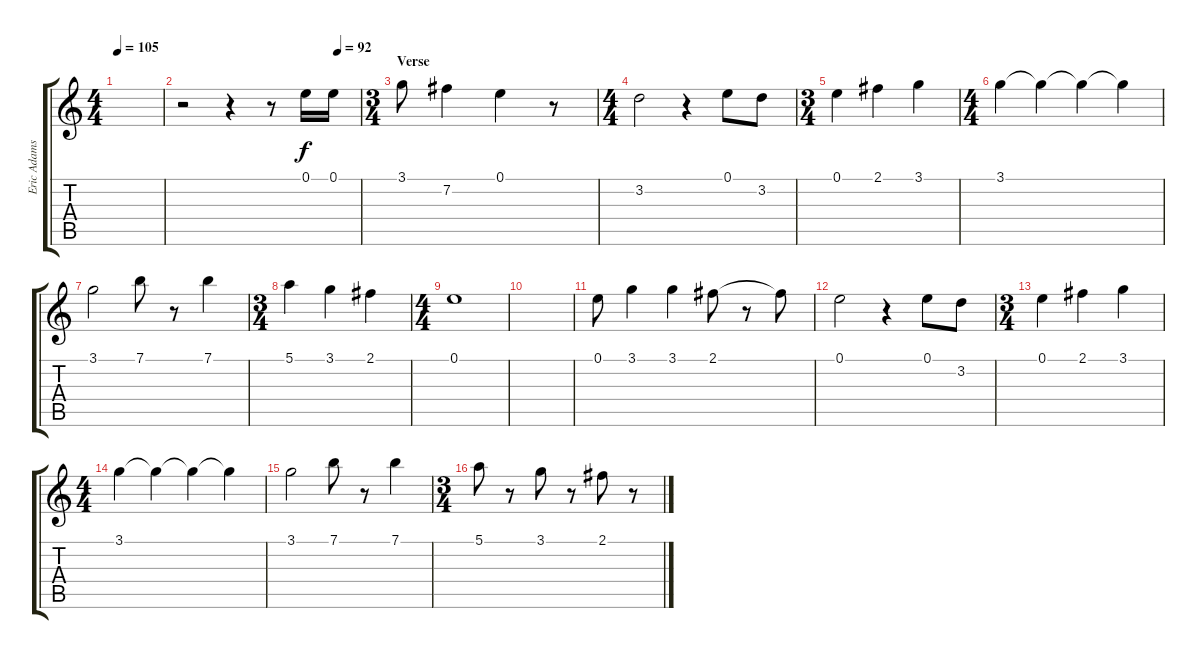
\track ("Eric Adams" "Eric Adams") {instrument overdrivenguitar}
\staff {score tabs}
\tuning (E4 B3 G3 D3 A2 E2) {hide}
\ts (4 4)
\tempo 105
\clef g2
\ks c
|
\tempo (92 0.875)
r.2 r.4 r.8 0.1.16 0.1.16 |
\ts (3 4)
\section ("" "Verse")
3.1.8 7.2.4 0.1.4 r.8 |
\ts (4 4)
3.2.2 r.4 0.1.8 3.2.8 |
\ts (3 4)
0.1.4 2.1.4 3.1.4 |
\ts (4 4)
3.1.4 3.1{t}.4 3.1{t}.4 3.1{t}.4 |
3.1.2 7.1.8 r.8 7.1.4 |
\ts (3 4)
5.1.4 3.1.4 2.1.4 |
\ts (4 4)
0.1.1 |
|
0.1.8 3.1.4 3.1.4 2.1.8 r.8 2.1{t}.8 |
0.1.2 r.4 0.1.8 3.2.8 |
\ts (3 4)
0.1.4 2.1.4 3.1.4 |
\ts (4 4)
3.1.4 3.1{t}.4 3.1{t}.4 3.1{t}.4 |
3.1.2 7.1.8 r.8 7.1.4 |
\ts (3 4)
5.1.8 r.8 3.1.8 r.8 2.1.8 r.8
